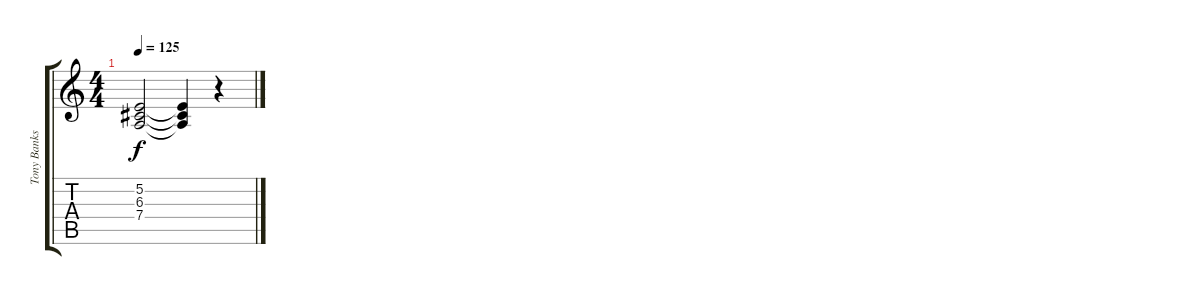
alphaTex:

\track ("Tony Banks (organ)" "Tony Banks") {instrument drawbarorgan}
\staff {score tabs}
\tuning (E4 B3 G3 D3 A2 E2) {hide}
\ts (4 4)
\tempo 125
\clef g2
\ks c
(5.2 6.3 7.4).2{dy f} (5.2{t} 6.3{t} 7.4{t}).4 r.4
